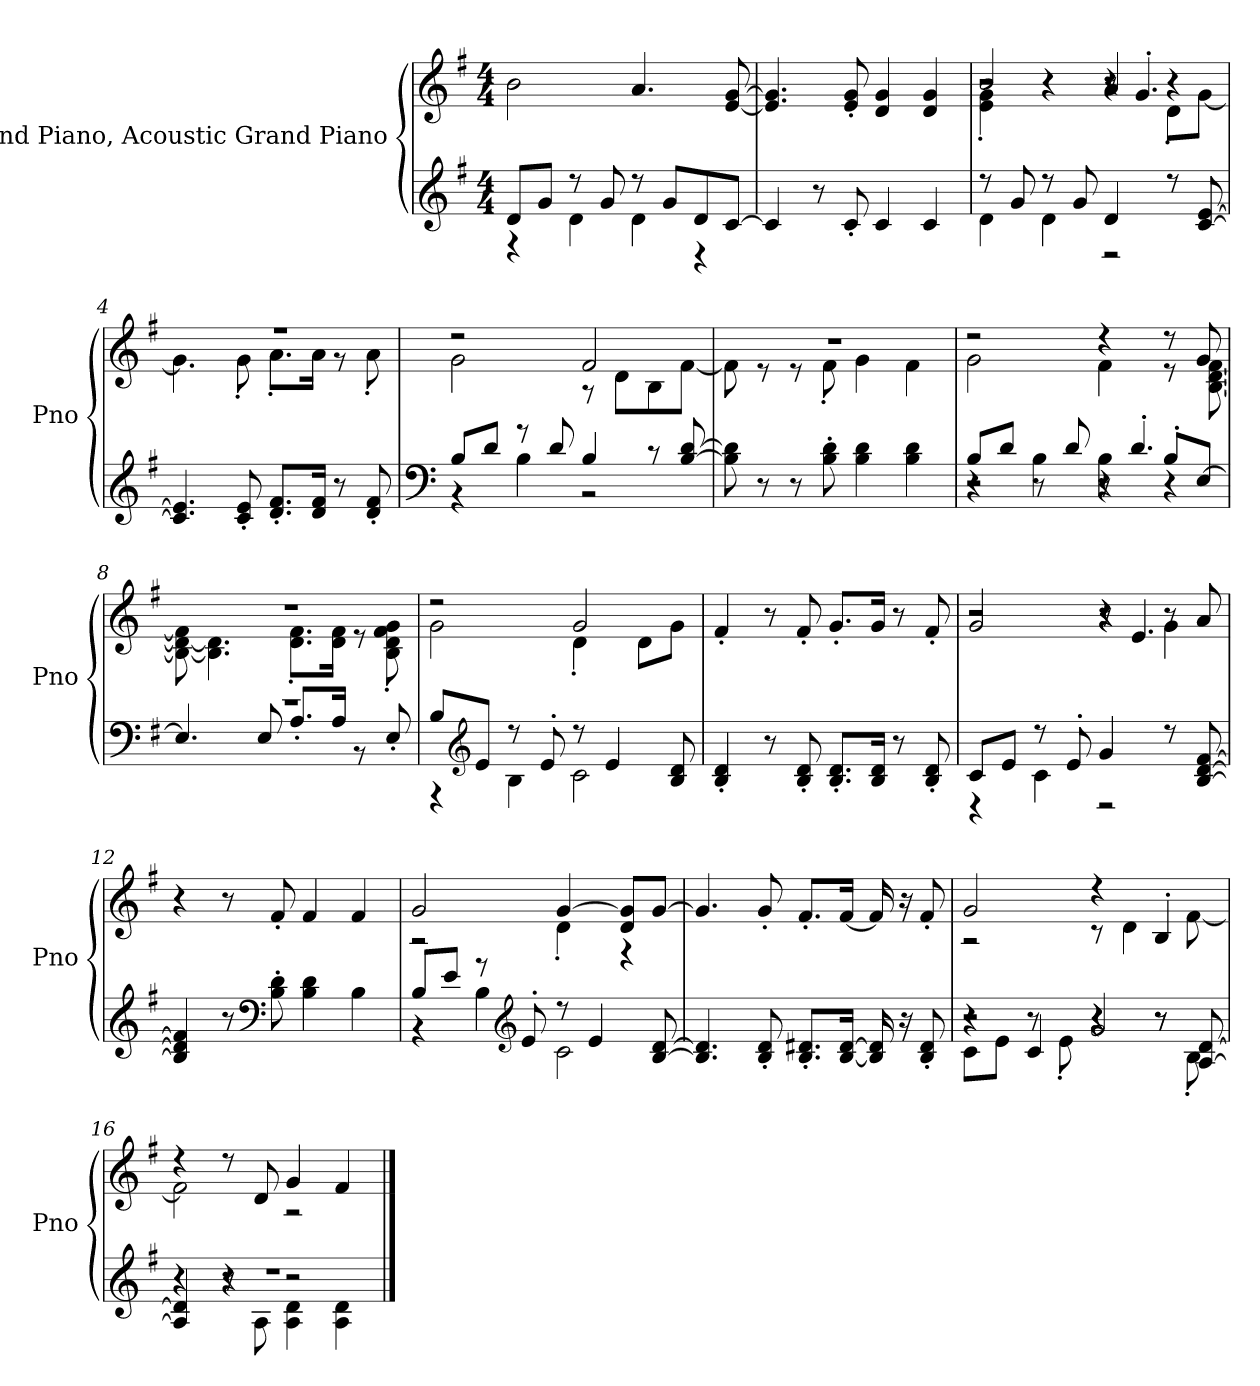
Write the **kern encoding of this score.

**kern	**kern
*part1	*part1
*staff2	*staff1
*I"Grand Piano, Acoustic Grand Piano	*
*I'Pno	*
*clefG2	*clefG2
*k[f#]	*k[f#]
*M4/4	*M4/4
*MM120	*MM120
=1	=1
*^	*
8di/L	4r	2bi\
8gi/J	.	.
8r	4di\	.
8gi/	.	.
8r	4di\	4.ai/
8gi/L	.	.
8di/	4r	.
[8ci/J	.	[8ei/ [8gi/
*v	*v	*
=2	=2
4c/]	4.e/] 4.g/]
8r	.
8c'i/	8ei/' 8gi/'
4ci/	4di/ 4gi/
4ci/	4di/ 4gi/
=3	=3
*^	*^
*	*	*	*^
8r	4di\	2bi/	4ei\' 4gi\'	2r
8gi/	.	.	.	.
8r	4di\	.	4r	.
8gi/	.	.	.	.
4di/	2r	4ai/	4r	8r
.	.	.	.	4.g'i/
8r	.	4r	8d'i\L	.
[8ci/ [8ei/	.	.	[8gi\J	.
*v	*v	*	*	*
*	*	*v	*v
=4	=4	=4
4.c/] 4.e/]	1r	4.g\]
8ci/' 8ei/'	.	8g'i\
8.di/' 8.f#i/'L	.	8.a'i\L
16di/ 16f#i/Jk	.	16ai\Jk
8r	.	8r
8di/' 8f#i/'	.	8a'i\
!!LO:LB:g=z	!!
=5	=5	=5
*clefF4	*	*
*^	*	*
8Bj/L	4r	2r	2gj\
8dj/J	.	.	.
8r	4Bj\	.	.
8dj/	.	.	.
4Bj/	2r	2f#Z/	8r
.	.	.	8dj\L
8r	.	.	8Bj\
[8BZ/ [8dZ/	.	.	[8f#Z\J
*v	*v	*	*
=6	=6	=6
8B\] 8d\]	1r	8f#\]
8r	.	8r
8r	.	8r
8Bj\' 8dZ\'	.	8f#'Z\
4BZ\ 4dZ\	.	4gZ\
4BZ\ 4dZ\	.	4f#j\
=7	=7	=7
*^	*	*
*	*^	*	*
2r	4r	8Bj/L	2r	2gj\
.	.	8dj/J	.	.
.	4Bj\	8r	.	.
.	.	8dj/	.	.
8r	4Bj\	4r	4r	4f#j\
4.d'j/	.	.	.	.
.	4r	8B'j/L	8r	8r
.	.	[8Ej/J	8gj/	[8Bj\ [8dj\ [8f#j\
*	*v	*v	*	*
=8	=8	=8	=8
1r	4.E/]	1r	8B\_ 8d\_ 8f#\]
.	.	.	4.B\] 4.d\]
.	8Ej/	.	.
.	8.A'j/L	.	8.dZ\' 8.f#Z\'L
.	16Aj/Jk	.	16dj\ 16f#j\Jk
.	8r	.	8r
.	8E'Z/	.	8BZ\' 8dZ\' 8f#Z\' 8gZ\'
!!LO:LB:g=z	!!
=9	=9	=9	=9
8Bi/L	4r	2r	2gi\
*clefG2	*	*	*
8ei/J	.	.	.
8r	4Bi\	.	.
8e'i/	.	.	.
8r	2ci\	2gi/	4d'i\
4ei/	.	.	.
.	.	.	8di\L
8Bi/ 8di/	.	.	8gi\J
*v	*v	*	*
*	*v	*v
=10	=10
4Bi/' 4di/'	4f#'i/
8r	8r
8Bi/' 8di/'	8f#'i/
8.Bi/' 8.di/'L	8.g'i/L
16Bi/ 16di/Jk	16gi/Jk
8r	8r
8Bi/' 8di/'	8f#'i/
=11	=11
*^	*^
*	*	*	*^
8ci/L	4r	2gi/	2r	2r
8ei/J	.	.	.	.
8r	4ci\	.	.	.
8e'i/	.	.	.	.
4gi/	2r	4r	4r	8r
.	.	.	.	4.ei/
8r	.	8r	4gi\	.
[8Bi/ [8di/ [8f#i/	.	8ai/	.	.
*v	*v	*	*	*
*	*v	*v	*v
=12	=12
4B/] 4d/] 4f#/]	4r
8r	8r
*clefF4	*
8Bi\' 8di\'	8f#'i/
4Bi\ 4di\	4f#i/
4Bi\	4f#i/
!!LO:LB:g=z
=13	=13
*^	*^
8Bi/L	4r	2gi/	2r
8ei/J	.	.	.
8r	4Bi\	.	.
*clefG2	*	*	*
8e'i/	.	.	.
8r	2ci\	[4gi/	4d'i\
4ei/	.	.	.
.	.	8di/ 8g/]L	4r
[8Bi/ [8di/	.	[8gi/J	.
*v	*v	*	*
*	*v	*v
=14	=14
4.B/] 4.d/]	4.g/]
8Bi/' 8di/'	8g'i/
8.Bi/' 8.d#Xi/'L	8.f#'i/L
[16Bi/ [16d#i/Jk	[16f#i/Jk
16B/] 16d#/]	16f#/]
16r	16r
8Bi/' 8d#i/'	8f#'i/
=15	=15
*^	*^
*	*^	*	*
4r	8ci\L	2r	2gi/	2r
.	8ei\J	.	.	.
4ci/	8r	.	.	.
.	8e'i\	.	.	.
2gi/	4r	4r	4r	8r
.	.	.	.	4di\
.	8r	8r	4B'i/	.
.	8B'i\	[8Ai/ [8di/	.	[8f#i\
=16	=16	=16	=16	=16
1r	4r	4A/] 4d/]	4r	2f#\]
.	8r	4r	8r	.
.	8Ai\	.	8di/	.
.	4Ai\ 4di\	2r	4gi/	2r
.	4Ai\ 4di\	.	4f#i/	.
*v	*v	*v	*	*
*	*v	*v
==	==
*-	*-
